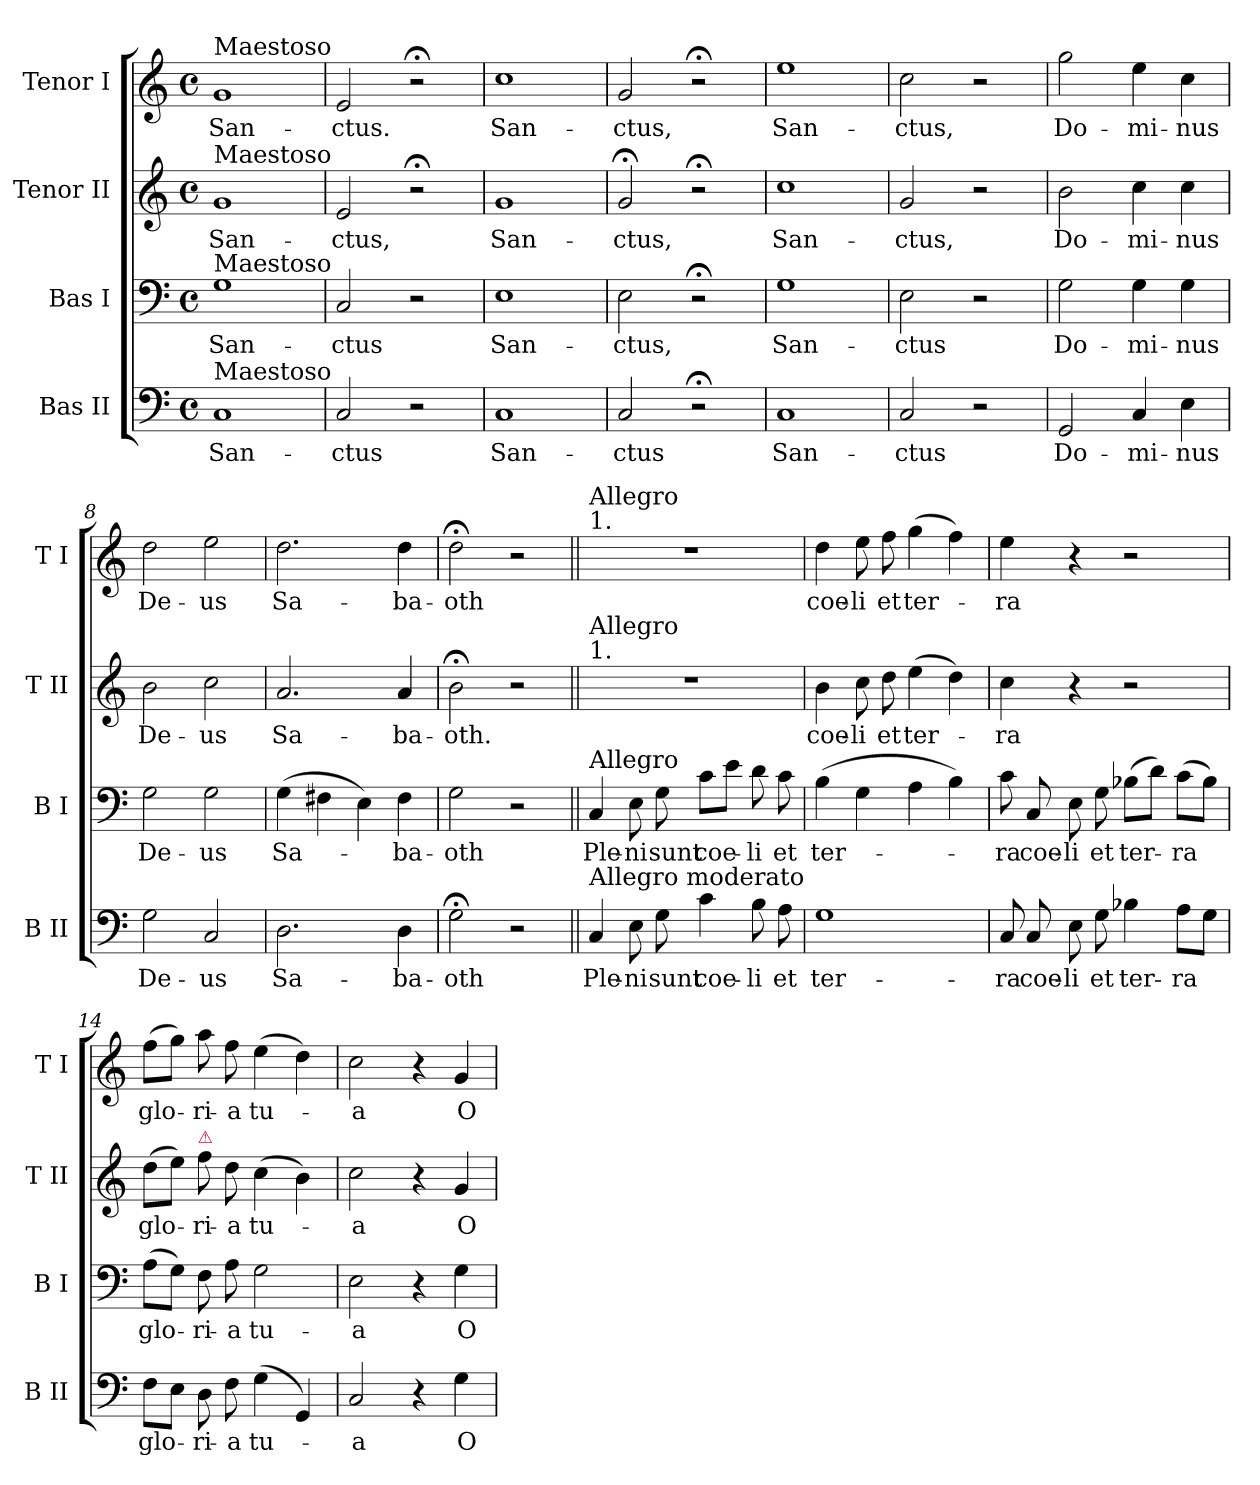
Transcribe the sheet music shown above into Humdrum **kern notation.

**kern	**text	**kern	**text	**kern	**text	**kern	**text
*part4	*part4	*part3	*part3	*part2	*part2	*part1	*part1
*staff4	*staff4	*staff3	*staff3	*staff2	*staff2	*staff1	*staff1
*I"Bas II	*	*I"Bas I	*	*I"Tenor II	*	*I"Tenor I	*
*I'B II	*	*I'B I	*	*I'T II	*	*I'T I	*
*clefF4	*	*clefF4	*	*clefG2	*	*clefG2	*
*k[]	*	*k[]	*	*k[]	*	*k[]	*
*M4/4	*	*M4/4	*	*M4/4	*	*M4/4	*
*met(c)	*	*met(c)	*	*met(c)	*	*met(c)	*
=1	=1	=1	=1	=1	=1	=1	=1
!	!	!	!	!	!	!LO:TX:a:t=Maestoso	!
!	!	!	!	!LO:TX:a:t=Maestoso	!	!	!
!	!	!LO:TX:a:t=Maestoso	!	!	!	!	!
!LO:TX:a:t=Maestoso	!	!	!	!	!	!	!
1C	San-	1G	San-	1g	San-	1g	San-
=2	=2	=2	=2	=2	=2	=2	=2
2C/	-ctus	2C/	-ctus	2e/	-ctus,	2e/	-ctus.
2r	.	2r	.	2r;<	.	2r;<	.
=3	=3	=3	=3	=3	=3	=3	=3
1C	San-	1E	San-	1g	San-	1cc	San-
=4	=4	=4	=4	=4	=4	=4	=4
2C/	-ctus	2E\	-ctus,	2g;</	-ctus,	2g/	-ctus,
2r;<	.	2r;<	.	2r;<	.	2r;<	.
=5	=5	=5	=5	=5	=5	=5	=5
1C	San-	1G	San-	1cc	San-	1ee	San-
=6	=6	=6	=6	=6	=6	=6	=6
2C/	-ctus	2E\	-ctus	2g/	-ctus,	2cc\	-ctus,
2r	.	2r	.	2r	.	2r	.
=7	=7	=7	=7	=7	=7	=7	=7
2GG/	Do-	2G\	Do-	2b\	Do-	2gg\	Do-
4C/	-mi-	4G\	-mi-	4cc\	-mi-	4ee\	-mi-
4E\	-nus	4G\	-nus	4cc\	-nus	4cc\	-nus
=8	=8	=8	=8	=8	=8	=8	=8
2G\	De-	2G\	De-	2b\	De-	2dd\	De-
2C/	-us	2G\	-us	2cc\	-us	2ee\	-us
=9	=9	=9	=9	=9	=9	=9	=9
2.D\	Sa-	(4G\	Sa-	2.a/	Sa-	2.dd\	Sa-
.	.	4F#X\	.	.	.	.	.
.	.	4E\)	.	.	.	.	.
4D\	-ba-	4F#\	-ba-	4a/	-ba-	4dd\	-ba-
=10	=10	=10	=10	=10	=10	=10	=10
2G;<\	-oth	2G\	-oth	2b;<\	-oth.	2dd;<\	-oth
2r	.	2r	.	2r	.	2r	.
=11||	=11||	=11||	=11||	=11||	=11||	=11||	=11||
!	!	!	!	!	!	!LO:TX:a:t=1.	!
!	!	!	!	!	!	!LO:TX:a:t=Allegro	!
!	!	!	!	!LO:TX:a:t=1.	!	!	!
!	!	!	!	!LO:TX:a:t=Allegro	!	!	!
!	!	!LO:TX:a:t=Allegro	!	!	!	!	!
!LO:TX:a:t=Allegro moderato	!	!	!	!	!	!	!
4C/	Ple-	4C/	Ple-	1r	.	1r	.
8E\	-ni	8E\	-ni	.	.	.	.
8G\	sunt	8G\	sunt	.	.	.	.
4c\	coe-	8c\L	coe-	.	.	.	.
.	.	8e\J	.	.	.	.	.
8B\	-li	8d\	-li	.	.	.	.
8A\	et	8c\	et	.	.	.	.
=12	=12	=12	=12	=12	=12	=12	=12
1G	ter-	(4B\	ter-	4b\	coe-	4dd\	coe-
.	.	4G\	.	8cc\	-li	8ee\	-li
.	.	.	.	8dd\	et	8ff\	et
.	.	4A\	.	(4ee\	ter-	(4gg\	ter-
.	.	4B\)	.	4dd\)	.	4ff\)	.
=13	=13	=13	=13	=13	=13	=13	=13
8C/	-ra	8c\	-ra	4cc\	-ra	4ee\	-ra
8C/	coe-	8C/	coe-	.	.	.	.
8E\	-li	8E\	-li	4r	.	4r	.
8G\	et	8G\	et	.	.	.	.
4B-X\	ter-	(8B-X\L	ter-	2r	.	2r	.
.	.	8d\J)	.	.	.	.	.
8A\L	-ra	(8c\L	-ra	.	.	.	.
8G\J	.	8B-\J)	.	.	.	.	.
=14	=14	=14	=14	=14	=14	=14	=14
8F\L	glo-	(8A\L	glo-	(8dd\L	glo-	(8ff\L	glo-
8E\J	.	8G\J)	.	8ee\J)	.	8gg\J)	.
!	!	!	!	!LO:TX:a:color=crimson:t=⚠	!	!	!
8D\	-ri-	8F\	-ri-	8ff\	-ri-	8aa\	-ri-
8F\	-a	8A\	-a	8dd\	-a	8ff\	-a
(4G\	tu-	2G\	tu-	(4cc\	tu-	(4ee\	tu-
4GG/)	.	.	.	4b\)	.	4dd\)	.
=15	=15	=15	=15	=15	=15	=15	=15
2C/	-a	2E\	-a	2cc\	-a	2cc\	-a
4r	.	4r	.	4r	.	4r	.
4G\	O-	4G\	O-	4g/	O-	4g/	O-
=	=	=	=	=	=	=	=
*-	*-	*-	*-	*-	*-	*-	*-
